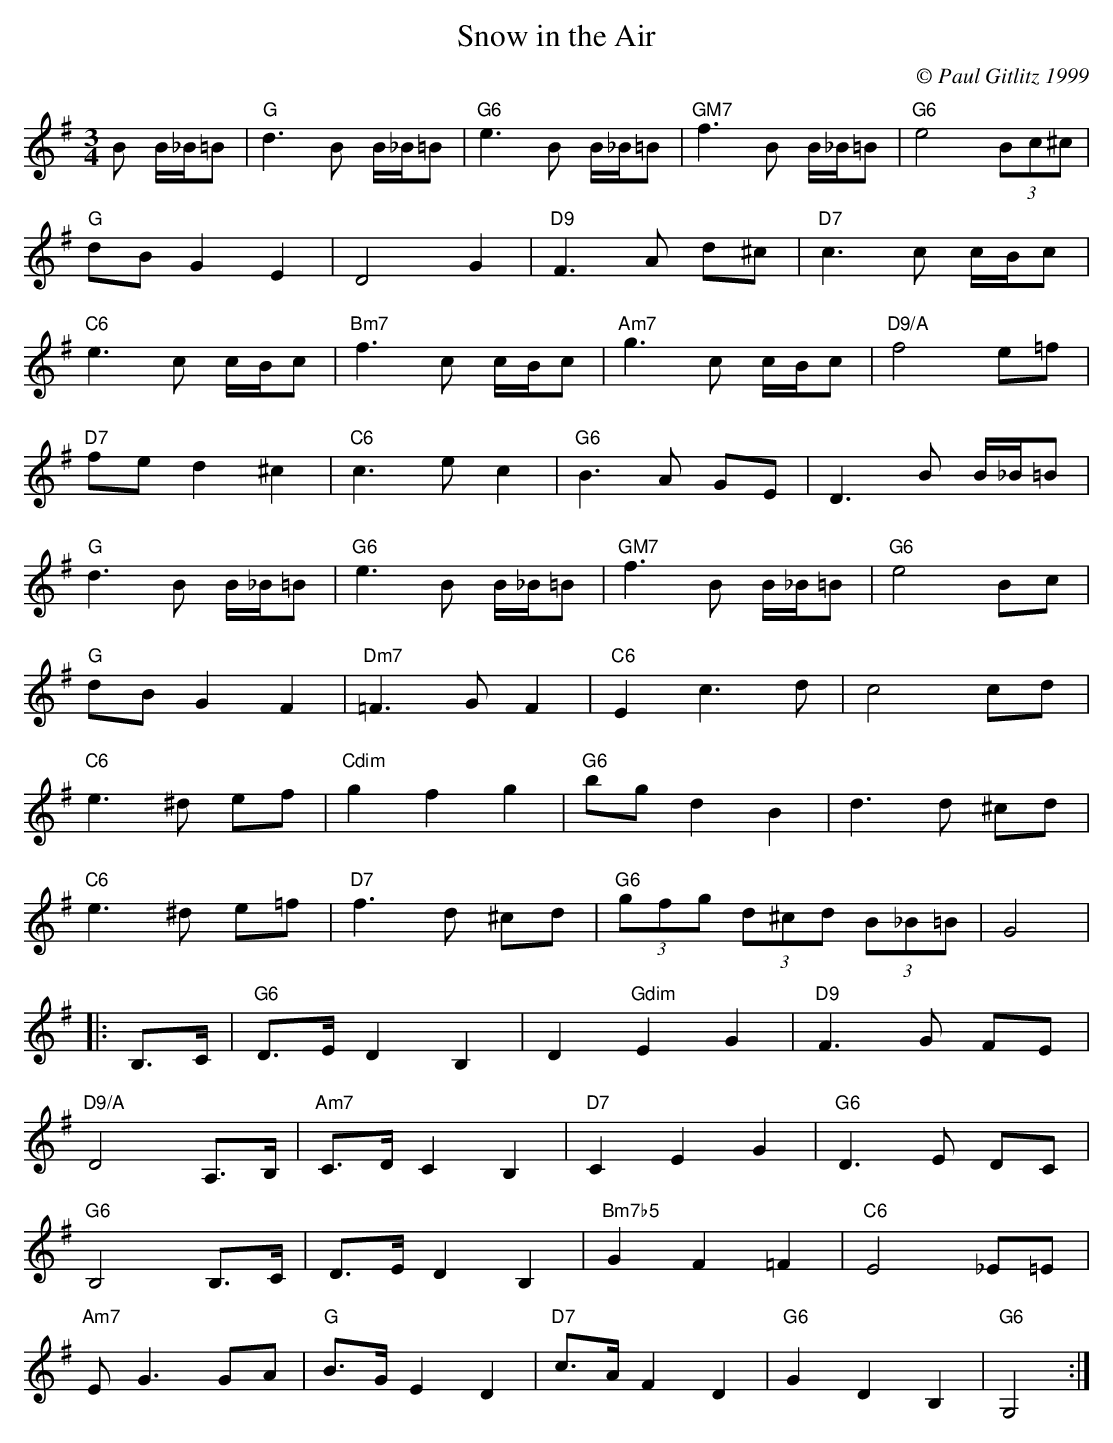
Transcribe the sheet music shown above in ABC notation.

X:1
T:Snow in the Air
M:3/4
L:1/8
C:© Paul Gitlitz 1999
K:G
B B/_B/=B|"G"d3 B B/_B/=B|"G6"e3 B B/_B/=B|"GM7"f3 B B/_B/=B|"G6"e4 (3Bc^c|!
"G"dB G2E2|D4G2|"D9"F3A d^c|"D7"c3c c/B/c|!
"C6"e3c c/B/c|"Bm7"f3c c/B/c|"Am7"g3c c/B/c|"D9/A"f4 e=f|!
"D7"fed2^c2|"C6"c3ec2|"G6"B3A GE|D3B B/_B/=B|!
"G"d3B B/_B/=B|"G6"e3B B/_B/=B|"GM7"f3B B/_B/=B|"G6"e4Bc|!
"G"dB G2F2|"Dm7"=F3G F2|"C6"E2c3d|c4cd|!
"C6"e3^d ef|"Cdim"g2f2g2|"G6"bgd2B2|d3d ^cd|!
"C6"e3^d e=f|"D7"f3d ^cd|"G6"(3gfg (3d^cd (3B_B=B|G4|!
|:B,>C|"G6"D>ED2B,2|D2"Gdim"E2 G2|"D9"F3G FE|!
"D9/A"D4 A,>B,|"Am7"C>DC2B,2|"D7"C2 E2G2|"G6"D3E DC|!
"G6"B,4B,>C|D>ED2B,2|"Bm7b5"G2F2=F2|"C6"E4_E=E|!
"Am7"EG3GA|"G"B>G E2D2|"D7"c>A F2D2|"G6"G2D2B,2|"G6"G,4:|]
